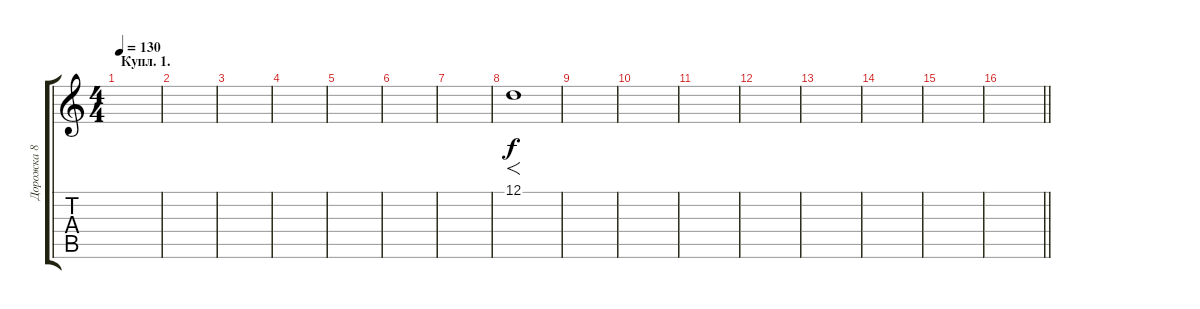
\track ("Дорожка 8" "Дорожка 8") {instrument lead6voice}
\staff {score tabs}
\tuning (D4 A3 F3 C3 G2 D2) {hide}
\ts (4 4)
\section ("" "Купл. 1.")
\tempo 130
\clef g2
\ks c
|
|
|
|
|
|
|
12.1.1{f} |
|
|
|
|
|
|
|
\barLineRight lightlight
